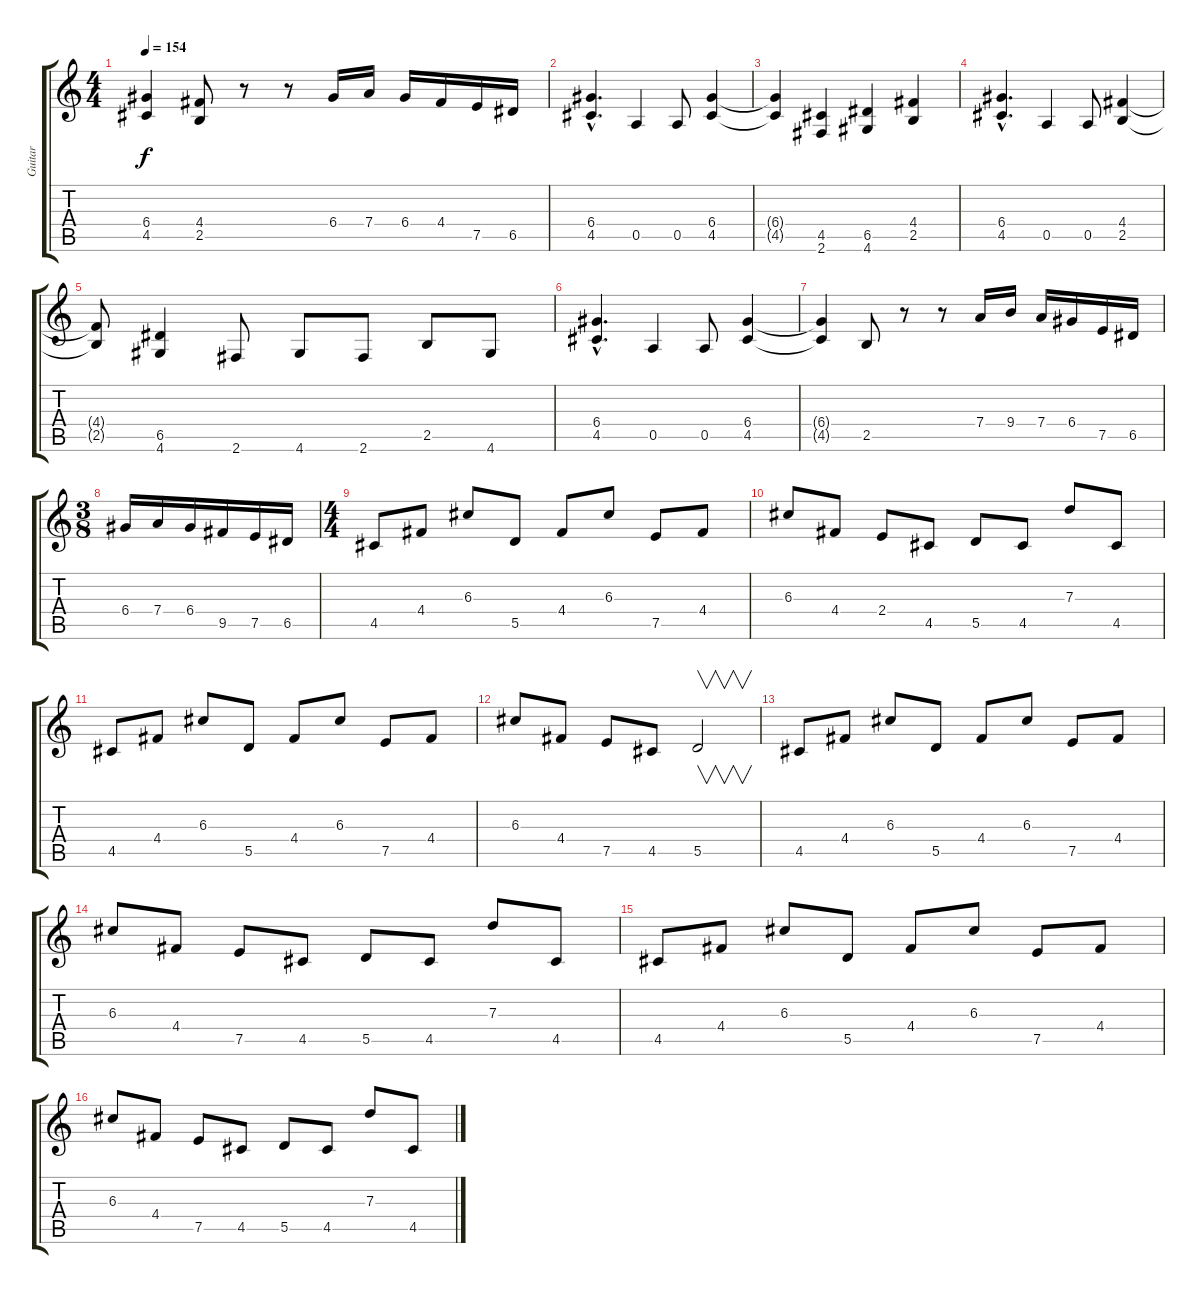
\track ("Guitar" "Guitar") {instrument distortionguitar}
\staff {score tabs}
\tuning (E4 B3 G3 D3 A2 E2) {hide}
\ts (4 4)
\tempo 154
\clef g2
\ks c
(6.4{t} 4.5{t}).4{dy f} (4.4 2.5).8 r.8 r.8 6.4.16 7.4.16 6.4.16 4.4.16 7.5.16 6.5.16 |
(6.4{hac} 4.5{hac}).4{d} 0.5.4 0.5.8 (6.4 4.5).4 |
(6.4{t} 4.5{t}).4 (4.5 2.6).4 (6.5 4.6).4 (4.4 2.5).4 |
(6.4{hac} 4.5{hac}).4{d} 0.5.4 0.5.8 (4.4 2.5).4 |
(4.4{t} 2.5{t}).8 (6.5 4.6).4 2.6.8 4.6.8 2.6.8 2.5.8 4.6.8 |
(6.4{hac} 4.5{hac}).4{d} 0.5.4 0.5.8 (6.4 4.5).4 |
(6.4{t} 4.5{t}).4 2.5.8 r.8 r.8 7.4.16 9.4.16 7.4.16 6.4.16 7.5.16 6.5.16 |
\ts (3 8)
6.4.16 7.4.16 6.4.16 9.5.16 7.5.16 6.5.16 |
\ts (4 4)
4.5.8 4.4.8 6.3.8 5.5.8 4.4.8 6.3.8 7.5.8 4.4.8 |
6.3.8 4.4.8 2.4.8 4.5.8 5.5.8 4.5.8 7.3.8 4.5.8 |
4.5.8 4.4.8 6.3.8 5.5.8 4.4.8 6.3.8 7.5.8 4.4.8 |
6.3.8 4.4.8 7.5.8 4.5.8 5.5.2{v} |
4.5.8 4.4.8 6.3.8 5.5.8 4.4.8 6.3.8 7.5.8 4.4.8 |
6.3.8 4.4.8 7.5.8 4.5.8 5.5.8 4.5.8 7.3.8 4.5.8 |
4.5.8 4.4.8 6.3.8 5.5.8 4.4.8 6.3.8 7.5.8 4.4.8 |
6.3.8 4.4.8 7.5.8 4.5.8 5.5.8 4.5.8 7.3.8 4.5.8
